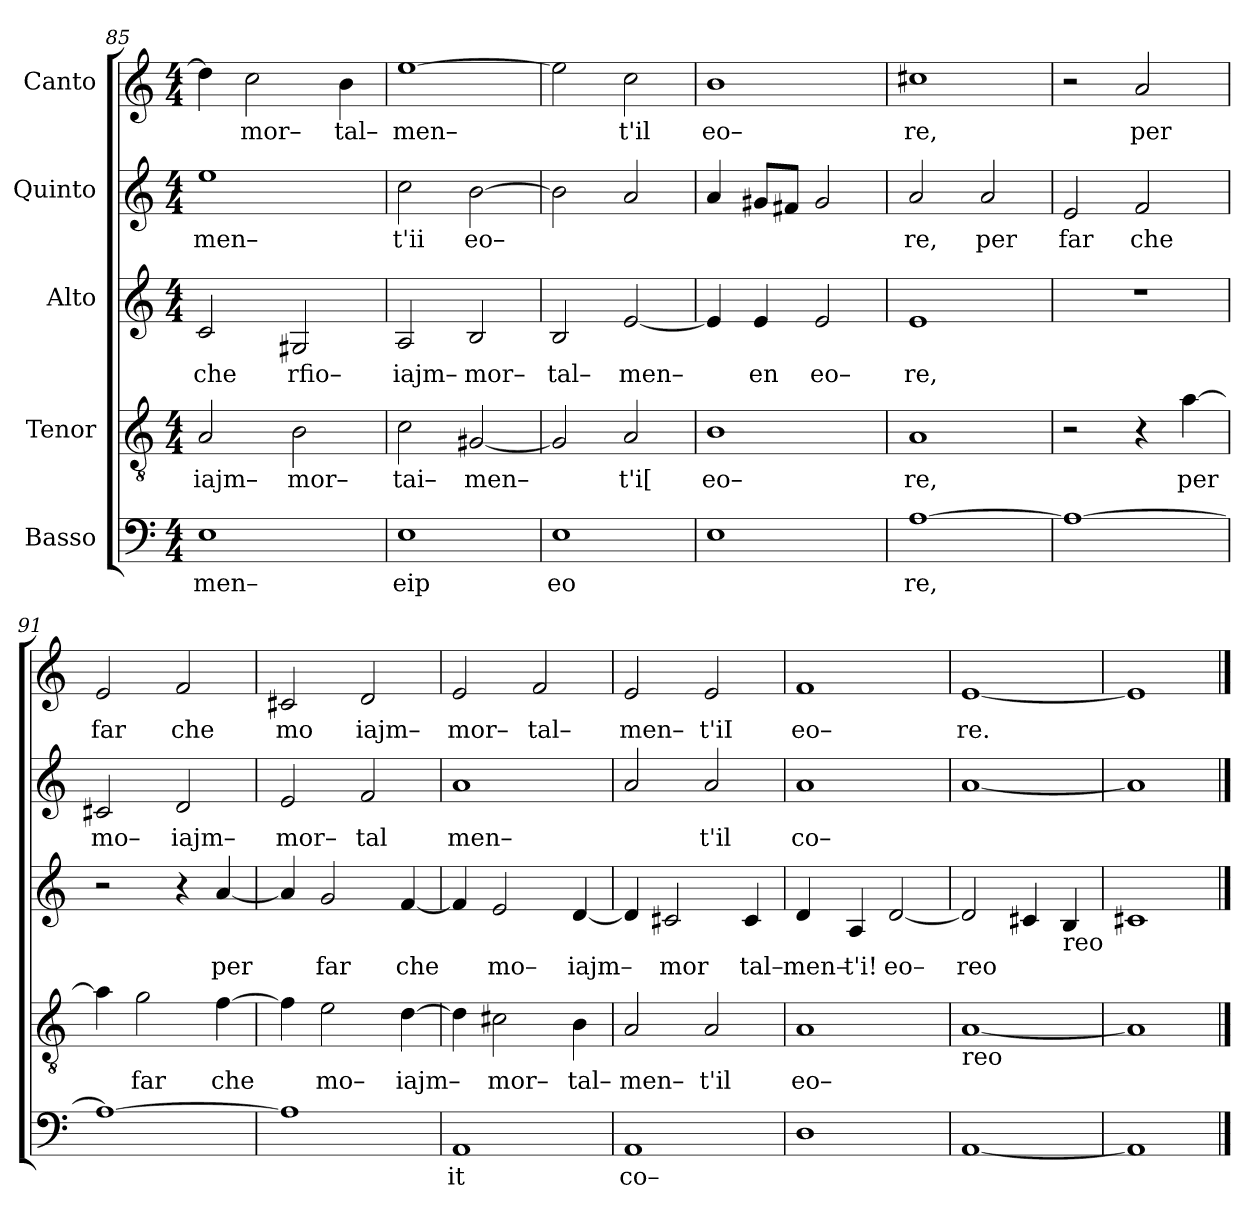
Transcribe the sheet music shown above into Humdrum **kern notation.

**kern	**text	**kern	**text	**kern	**text	**kern	**text	**kern	**text
*part5	*part5	*part4	*part4	*part3	*part3	*part2	*part2	*part1	*part1
*staff5	*staff5	*staff4	*staff4	*staff3	*staff3	*staff2	*staff2	*staff1	*staff1
*I"Basso	*	*I"Tenor	*	*I"Alto	*	*I"Quinto	*	*I"Canto	*
*clefF4	*	*clefGv2	*	*clefG2	*	*clefG2	*	*clefG2	*
*k[]	*	*k[]	*	*k[]	*	*k[]	*	*k[]	*
*M4/4	*	*M4/4	*	*M4/4	*	*M4/4	*	*M4/4	*
=85	=85	=85	=85	=85	=85	=85	=85	=85	=85
!	!LO:LY:b	!	!LO:LY:b	!	!LO:LY:b	!	!LO:LY:b	!	!
1E	men–	2A/	iajm–	2c/	che	1ee	men–	4dd\]	.
!	!	!	!	!	!	!	!	!	!LO:LY:b
.	.	.	.	.	.	.	.	2cc\	mor–
!	!	!	!LO:LY:b	!	!LO:LY:b	!	!	!	!
.	.	2B\	mor–	2G#X/	rfio–	.	.	.	.
!	!	!	!	!	!	!	!	!	!LO:LY:b
.	.	.	.	.	.	.	.	4b\	tal–
=86	=86	=86	=86	=86	=86	=86	=86	=86	=86
!	!LO:LY:b	!	!LO:LY:b	!	!LO:LY:b	!	!LO:LY:b	!	!LO:LY:b
1E	eip	2c\	tai–	2A/	iajm–	2cc\	t'ii	[1ee	men–
!	!	!	!LO:LY:b	!	!LO:LY:b	!	!LO:LY:b	!	!
.	.	[2G#X/	men–	2B/	mor–	[2b\	eo–	.	.
=87	=87	=87	=87	=87	=87	=87	=87	=87	=87
!	!LO:LY:b	!	!	!	!LO:LY:b	!	!	!	!
1E	eo	2G#/]	.	2B/	tal–	2b\]	.	2ee\]	.
!	!	!	!LO:LY:b	!	!LO:LY:b	!	!	!	!LO:LY:b
.	.	2A/	t'i[	[2e/	men–	2a/	.	2cc\	t'il
=88	=88	=88	=88	=88	=88	=88	=88	=88	=88
!	!	!	!LO:LY:b	!	!	!	!	!	!LO:LY:b
1E	.	1B	eo–	4e/]	.	4a/	.	1b	eo–
!	!	!	!	!	!LO:LY:b	!	!	!	!
.	.	.	.	4e/	en	8g#X/L	.	.	.
.	.	.	.	.	.	8f#X/J	.	.	.
!	!	!	!	!	!LO:LY:b	!	!	!	!
.	.	.	.	2e/	eo–	2g#/	.	.	.
=89	=89	=89	=89	=89	=89	=89	=89	=89	=89
!	!LO:LY:b	!	!LO:LY:b	!	!LO:LY:b	!	!LO:LY:b	!	!LO:LY:b
[1A	re,	1A	re,	1e	re,	2a/	re,	1cc#X	re,
!	!	!	!	!	!	!	!LO:LY:b	!	!
.	.	.	.	.	.	2a/	per	.	.
=90	=90	=90	=90	=90	=90	=90	=90	=90	=90
!	!	!	!	!	!	!	!LO:LY:b	!	!
1A_	.	2r	.	1r	.	2e/	far	2r	.
!	!	!	!	!	!	!	!LO:LY:b	!	!LO:LY:b
.	.	4r	.	.	.	2f/	che	2a/	per
!	!	!	!LO:LY:b	!	!	!	!	!	!
.	.	[4a\	per	.	.	.	.	.	.
=91	=91	=91	=91	=91	=91	=91	=91	=91	=91
!	!	!	!	!	!	!	!LO:LY:b	!	!LO:LY:b
1A_	.	4a\]	.	2r	.	2c#X/	mo–	2e/	far
!	!	!	!LO:LY:b	!	!	!	!	!	!
.	.	2g\	far	.	.	.	.	.	.
!	!	!	!	!	!	!	!LO:LY:b	!	!LO:LY:b
.	.	.	.	4r	.	2d/	iajm–	2f/	che
!	!	!	!LO:LY:b	!	!LO:LY:b	!	!	!	!
.	.	[4f\	che	[4a/	per	.	.	.	.
=92	=92	=92	=92	=92	=92	=92	=92	=92	=92
!	!	!	!	!	!	!	!LO:LY:b	!	!LO:LY:b
1A]	.	4f\]	.	4a/]	.	2e/	mor–	2c#X/	mo
!	!	!	!LO:LY:b	!	!LO:LY:b	!	!	!	!
.	.	2e\	mo–	2g/	far	.	.	.	.
!	!	!	!	!	!	!	!LO:LY:b	!	!LO:LY:b
.	.	.	.	.	.	2f/	tal	2d/	iajm–
!	!	!	!LO:LY:b	!	!LO:LY:b	!	!	!	!
.	.	[4d\	iajm–	[4f/	che	.	.	.	.
=93	=93	=93	=93	=93	=93	=93	=93	=93	=93
!	!LO:LY:b	!	!	!	!	!	!LO:LY:b	!	!LO:LY:b
1AA	it	4d\]	.	4f/]	.	1a	men–	2e/	mor–
!	!	!	!LO:LY:b	!	!LO:LY:b	!	!	!	!
.	.	2c#X\	mor–	2e/	mo–	.	.	.	.
!	!	!	!	!	!	!	!	!	!LO:LY:b
.	.	.	.	.	.	.	.	2f/	tal–
!	!	!	!LO:LY:b	!	!LO:LY:b	!	!	!	!
.	.	4B\	tal–	[4d/	iajm–	.	.	.	.
=94	=94	=94	=94	=94	=94	=94	=94	=94	=94
!	!LO:LY:b	!	!LO:LY:b	!	!	!	!	!	!LO:LY:b
1AA	co–	2A/	men–	4d/]	.	2a/	.	2e/	men–
!	!	!	!	!	!LO:LY:b	!	!	!	!
.	.	.	.	2c#X/	mor	.	.	.	.
!	!	!	!LO:LY:b	!	!	!	!LO:LY:b	!	!LO:LY:b
.	.	2A/	t'il	.	.	2a/	t'il	2e/	t'iI
!	!	!	!	!	!LO:LY:b	!	!	!	!
.	.	.	.	4c#/	tal–	.	.	.	.
=95	=95	=95	=95	=95	=95	=95	=95	=95	=95
!	!	!	!LO:LY:b	!	!LO:LY:b	!	!LO:LY:b	!	!LO:LY:b
1D	.	1A	eo–	4d/	men–	1a	co–	1f	eo–
!	!	!	!	!	!LO:LY:b	!	!	!	!
.	.	.	.	4A/	t'i!	.	.	.	.
!	!	!	!	!	!LO:LY:b	!	!	!	!
.	.	.	.	[2d/	eo–	.	.	.	.
=96	=96	=96	=96	=96	=96	=96	=96	=96	=96
!	!	!LO:TX:b:t=reo	!	!	!	!	!	!	!
!	!	!	!	!	!LO:LY:b	!	!	!	!LO:LY:b
[1AA	.	[1A	.	2d/]	reo	[1a	.	[1e	re.
.	.	.	.	4c#X/	.	.	.	.	.
!	!	!	!	!LO:TX:b:t=reo	!	!	!	!	!
.	.	.	.	4B/	.	.	.	.	.
=97	=97	=97	=97	=97	=97	=97	=97	=97	=97
1AA]	.	1A]	.	1c#X	.	1a]	.	1e]	.
==	==	==	==	==	==	==	==	==	==
*-	*-	*-	*-	*-	*-	*-	*-	*-	*-
